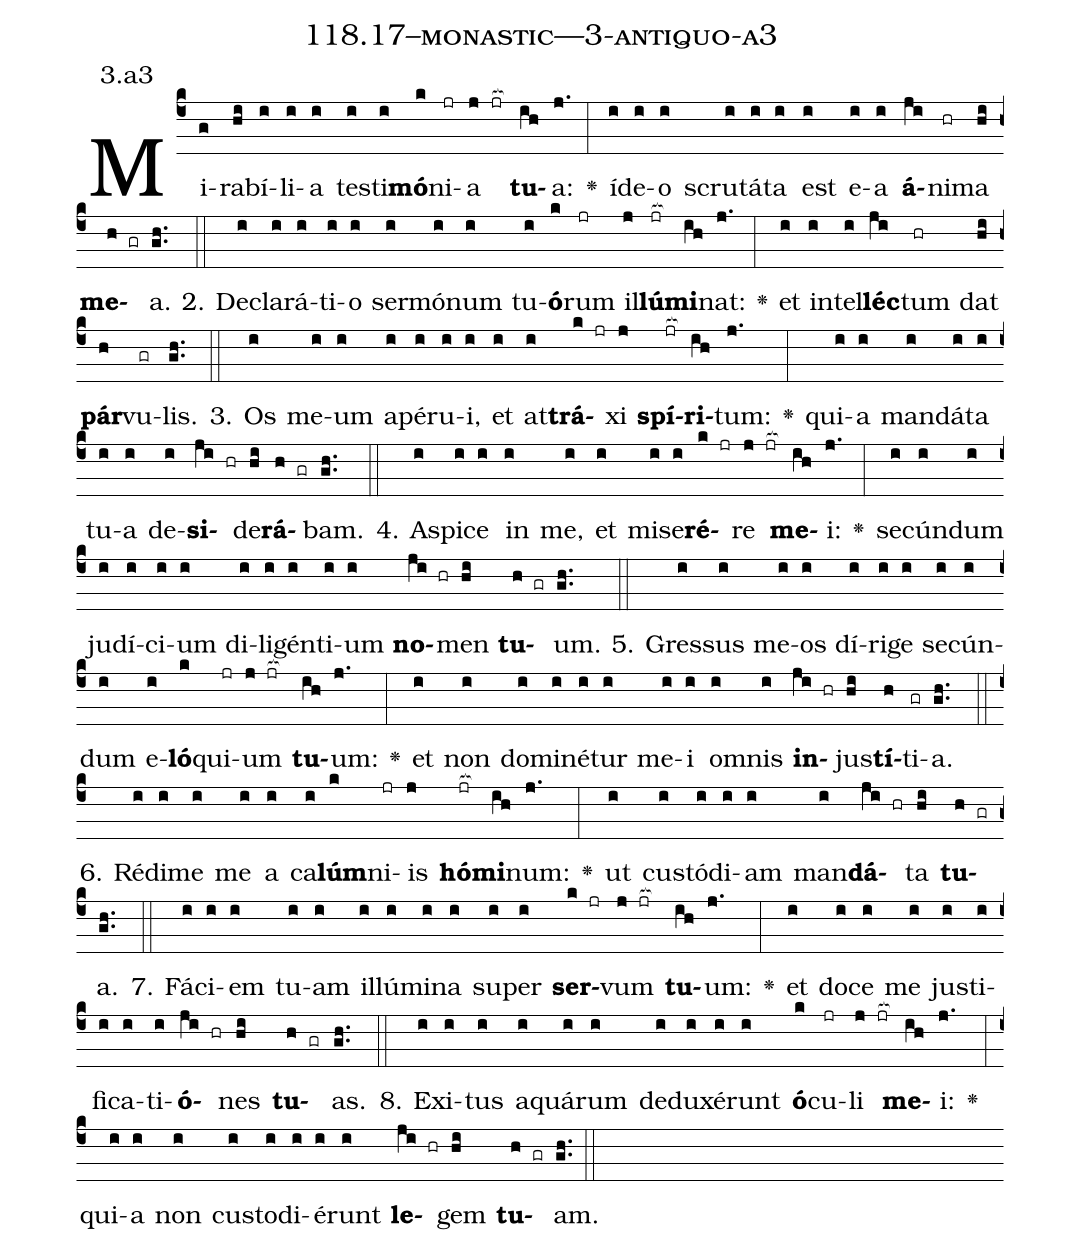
name: 118.17--monastic---3-antiquo-a3;
annotation: 3.a3;
%%
(c4)Mi(g)ra(hi)bí(i)li(i)a(i) tes(i)ti(i)<b>mó</b>(k)ni(jr)a(j jr[ocb:1{]) <b>tu</b>(ih[ocb:0}])a:(j.) <v>\greheightstar</v>(:) íd(i)e(i)o(i) scru(i)tá(i)ta(i) est(i) e(i)a(i) <b>á</b>(ji)ni(hr)ma(hi) <b>me</b>(h gr)a.(gh..) (::)
2. De(i)cla(i)rá(i)ti(i)o(i) ser(i)mó(i)num(i) tu(i)<b>ó</b>(k)rum(jr) il(j)<b>lú</b>(jr[ocb:1{])<b>mi</b>(ih[ocb:0}])nat:(j.) <v>\greheightstar</v>(:) et(i) in(i)tel(i)<b>léc</b>(ji)tum(hr) dat(hi) <b>pár</b>(h)vu(gr)lis.(gh..) (::)
3. Os(i) me(i)um(i) a(i)pé(i)ru(i)i,(i) et(i) at(i)<b>trá</b>(k jr)xi(j) <b>spí</b>(jr[ocb:1{])<b>ri</b>(ih[ocb:0}])tum:(j.) <v>\greheightstar</v>(:) qui(i)a(i) man(i)dá(i)ta(i) tu(i)a(i) de(i)<b>si</b>(ji hr)de(hi)<b>rá</b>(h gr)bam.(gh..) (::)
4. A(i)spi(i)ce(i) in(i) me,(i) et(i) mi(i)se(i)<b>ré</b>(k jr)re(j jr[ocb:1{]) <b>me</b>(ih[ocb:0}])i:(j.) <v>\greheightstar</v>(:) se(i)cún(i)dum(i) ju(i)dí(i)ci(i)um(i) di(i)li(i)gén(i)ti(i)um(i) <b>no</b>(ji hr)men(hi) <b>tu</b>(h gr)um.(gh..) (::)
5. Gres(i)sus(i) me(i)os(i) dí(i)ri(i)ge(i) se(i)cún(i)dum(i) e(i)<b>ló</b>(k)qui(jr)um(j jr[ocb:1{]) <b>tu</b>(ih[ocb:0}])um:(j.) <v>\greheightstar</v>(:) et(i) non(i) do(i)mi(i)né(i)tur(i) me(i)i(i) om(i)nis(i) <b>in</b>(ji hr)jus(hi)<b>tí</b>(h)ti(gr)a.(gh..) (::)
6. Réd(i)i(i)me(i) me(i) a(i) ca(i)<b>lúm</b>(k)ni(jr)is(j) <b>hó</b>(jr[ocb:1{])<b>mi</b>(ih[ocb:0}])num:(j.) <v>\greheightstar</v>(:) ut(i) cus(i)tó(i)di(i)am(i) man(i)<b>dá</b>(ji hr)ta(hi) <b>tu</b>(h gr)a.(gh..) (::)
7. Fá(i)ci(i)em(i) tu(i)am(i) il(i)lú(i)mi(i)na(i) su(i)per(i) <b>ser</b>(k jr)vum(j jr[ocb:1{]) <b>tu</b>(ih[ocb:0}])um:(j.) <v>\greheightstar</v>(:) et(i) do(i)ce(i) me(i) jus(i)ti(i)fi(i)ca(i)ti(i)<b>ó</b>(ji hr)nes(hi) <b>tu</b>(h gr)as.(gh..) (::)
8. Ex(i)i(i)tus(i) a(i)quá(i)rum(i) de(i)du(i)xé(i)runt(i) <b>ó</b>(k)cu(jr)li(j jr[ocb:1{]) <b>me</b>(ih[ocb:0}])i:(j.) <v>\greheightstar</v>(:) qui(i)a(i) non(i) cus(i)to(i)di(i)é(i)runt(i) <b>le</b>(ji hr)gem(hi) <b>tu</b>(h gr)am.(gh..) (::)
